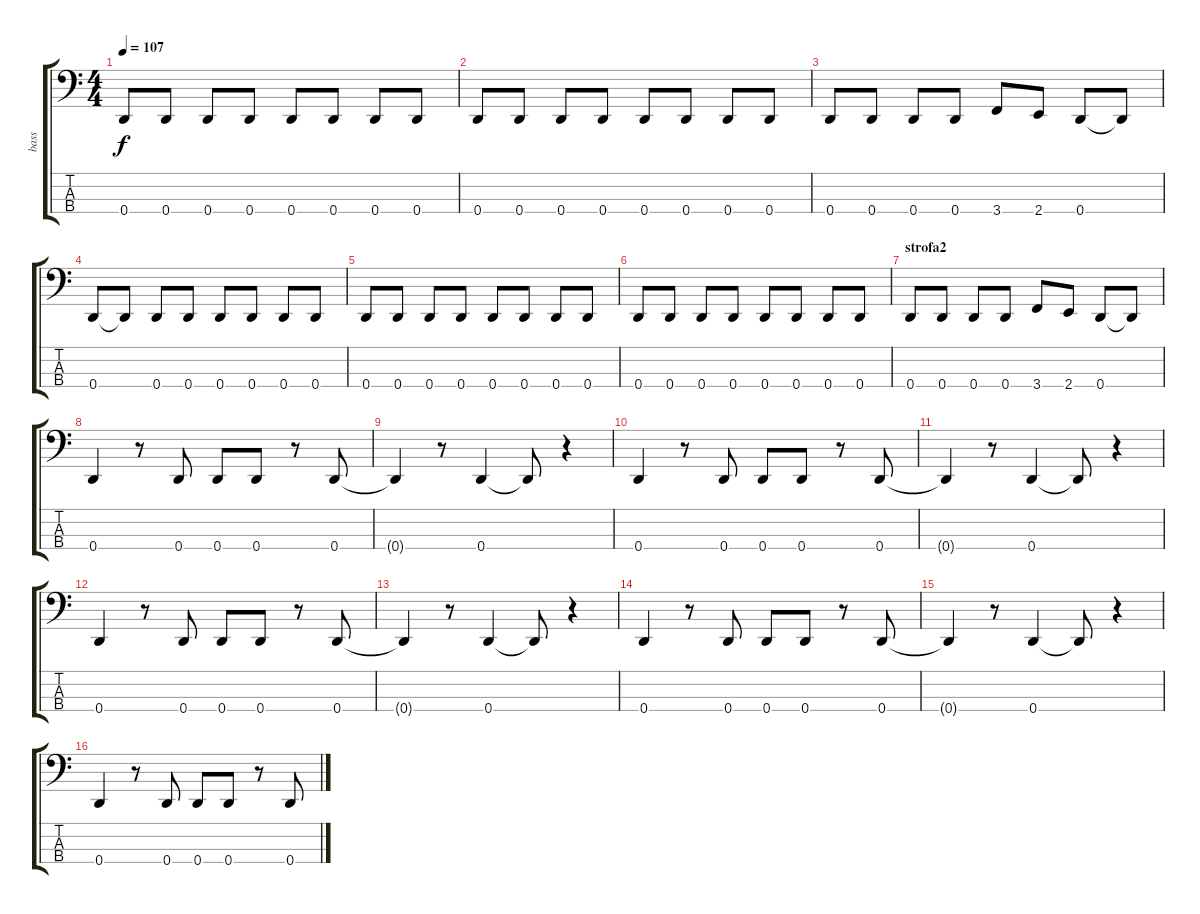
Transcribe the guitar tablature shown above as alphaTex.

\track ("bass" "bass") {instrument electricbasspick}
\staff {score tabs}
\tuning (G2 D2 A1 D1) {hide}
\ts (4 4)
\tempo 107
\clef f4
\ks c
0.4.8{dy f} 0.4.8 0.4.8 0.4.8 0.4.8 0.4.8 0.4.8 0.4.8 |
0.4.8 0.4.8 0.4.8 0.4.8 0.4.8 0.4.8 0.4.8 0.4.8 |
0.4.8 0.4.8 0.4.8 0.4.8 3.4.8 2.4.8 0.4.8 0.4{t}.8 |
0.4.8 0.4{t}.8 0.4.8 0.4.8 0.4.8 0.4.8 0.4.8 0.4.8 |
0.4.8 0.4.8 0.4.8 0.4.8 0.4.8 0.4.8 0.4.8 0.4.8 |
0.4.8 0.4.8 0.4.8 0.4.8 0.4.8 0.4.8 0.4.8 0.4.8 |
\section ("" "strofa2")
0.4.8 0.4.8 0.4.8 0.4.8 3.4.8 2.4.8 0.4.8 0.4{t}.8 |
0.4.4 r.8 0.4.8 0.4.8 0.4.8 r.8 0.4.8 |
0.4{t}.4 r.8 0.4.4 0.4{t}.8 r.4 |
0.4.4 r.8 0.4.8 0.4.8 0.4.8 r.8 0.4.8 |
0.4{t}.4 r.8 0.4.4 0.4{t}.8 r.4 |
0.4.4 r.8 0.4.8 0.4.8 0.4.8 r.8 0.4.8 |
0.4{t}.4 r.8 0.4.4 0.4{t}.8 r.4 |
0.4.4 r.8 0.4.8 0.4.8 0.4.8 r.8 0.4.8 |
0.4{t}.4 r.8 0.4.4 0.4{t}.8 r.4 |
0.4.4 r.8 0.4.8 0.4.8 0.4.8 r.8 0.4.8
